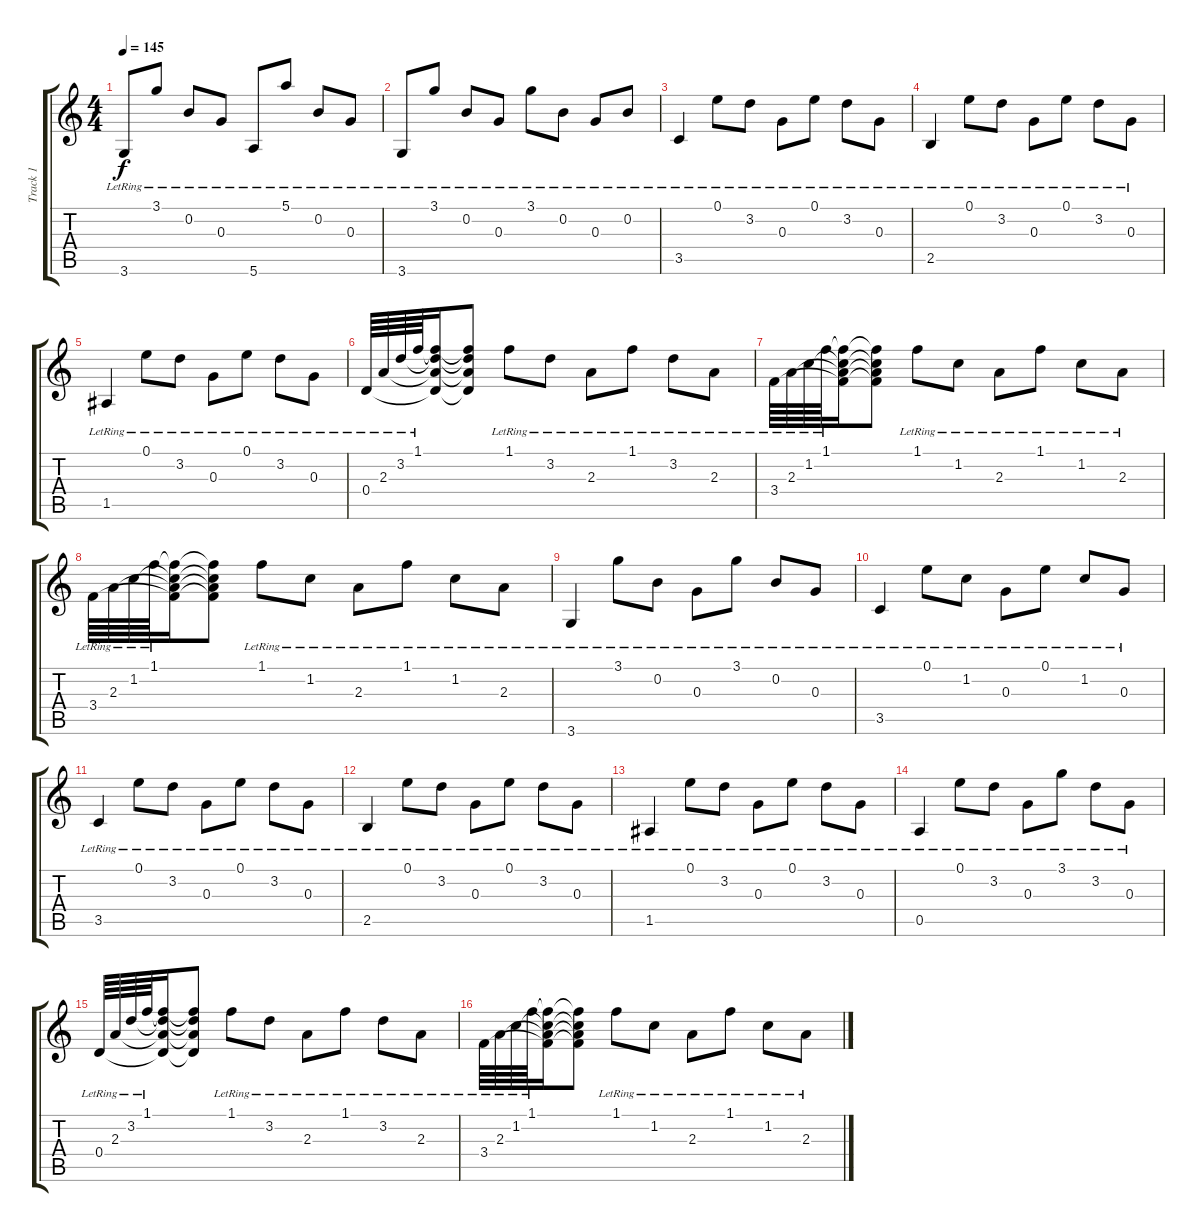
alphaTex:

\track ("Track 1" "Track 1") {instrument acousticguitarsteel}
\staff {score tabs}
\tuning (E4 B3 G3 D3 A2 E2) {hide}
\ts (4 4)
\tempo 145
\clef g2
\ks c
3.6{lr}.8{dy f} 3.1{lr}.8 0.2{lr}.8 0.3{lr}.8 5.6{lr}.8 5.1{lr}.8 0.2{lr}.8 0.3{lr}.8 |
3.6{lr}.8 3.1{lr}.8 0.2{lr}.8 0.3{lr}.8 3.1{lr}.8 0.2{lr}.8 0.3{lr}.8 0.2{lr}.8 |
3.5{lr}.4 0.1{lr}.8 3.2{lr}.8 0.3{lr}.8 0.1{lr}.8 3.2{lr}.8 0.3{lr}.8 |
2.5{lr}.4 0.1{lr}.8 3.2{lr}.8 0.3{lr}.8 0.1{lr}.8 3.2{lr}.8 0.3{lr}.8 |
1.5{lr}.4 0.1{lr}.8 3.2{lr}.8 0.3{lr}.8 0.1{lr}.8 3.2{lr}.8 0.3{lr}.8 |
0.4{lr}.64 2.3{lr}.64 3.2{lr}.64 1.1{lr}.64 (1.1{t} 3.2{t} 2.3{t} 0.4{t}).16 (1.1{t} 3.2{t} 2.3{t} 0.4{t}).8 1.1{lr}.8 3.2{lr}.8 2.3{lr}.8 1.1{lr}.8 3.2{lr}.8 2.3{lr}.8 |
3.4{lr}.64 2.3{lr}.64 1.2{lr}.64 1.1{lr}.64 (1.1{t} 1.2{t} 2.3{t} 3.4{t}).16 (1.1{t} 1.2{t} 2.3{t} 3.4{t}).8 1.1{lr}.8 1.2{lr}.8 2.3{lr}.8 1.1{lr}.8 1.2{lr}.8 2.3{lr}.8 |
3.4{lr}.64 2.3{lr}.64 1.2{lr}.64 1.1{lr}.64 (1.1{t} 1.2{t} 2.3{t} 3.4{t}).16 (1.1{t} 1.2{t} 2.3{t} 3.4{t}).8 1.1{lr}.8 1.2{lr}.8 2.3{lr}.8 1.1{lr}.8 1.2{lr}.8 2.3{lr}.8 |
3.6{lr}.4 3.1{lr}.8 0.2{lr}.8 0.3{lr}.8 3.1{lr}.8 0.2{lr}.8 0.3{lr}.8 |
3.5{lr}.4 0.1{lr}.8 1.2{lr}.8 0.3{lr}.8 0.1{lr}.8 1.2{lr}.8 0.3{lr}.8 |
3.5{lr}.4 0.1{lr}.8 3.2{lr}.8 0.3{lr}.8 0.1{lr}.8 3.2{lr}.8 0.3{lr}.8 |
2.5{lr}.4 0.1{lr}.8 3.2{lr}.8 0.3{lr}.8 0.1{lr}.8 3.2{lr}.8 0.3{lr}.8 |
1.5{lr}.4 0.1{lr}.8 3.2{lr}.8 0.3{lr}.8 0.1{lr}.8 3.2{lr}.8 0.3{lr}.8 |
0.5{lr}.4 0.1{lr}.8 3.2{lr}.8 0.3{lr}.8 3.1{lr}.8 3.2{lr}.8 0.3{lr}.8 |
0.4{lr}.64 2.3{lr}.64 3.2{lr}.64 1.1{lr}.64 (1.1{t} 3.2{t} 2.3{t} 0.4{t}).16 (1.1{t} 3.2{t} 2.3{t} 0.4{t}).8 1.1{lr}.8 3.2{lr}.8 2.3{lr}.8 1.1{lr}.8 3.2{lr}.8 2.3{lr}.8 |
3.4{lr}.64 2.3{lr}.64 1.2{lr}.64 1.1{lr}.64 (1.1{t} 1.2{t} 2.3{t} 3.4{t}).16 (1.1{t} 1.2{t} 2.3{t} 3.4{t}).8 1.1{lr}.8 1.2{lr}.8 2.3{lr}.8 1.1{lr}.8 1.2{lr}.8 2.3{lr}.8
